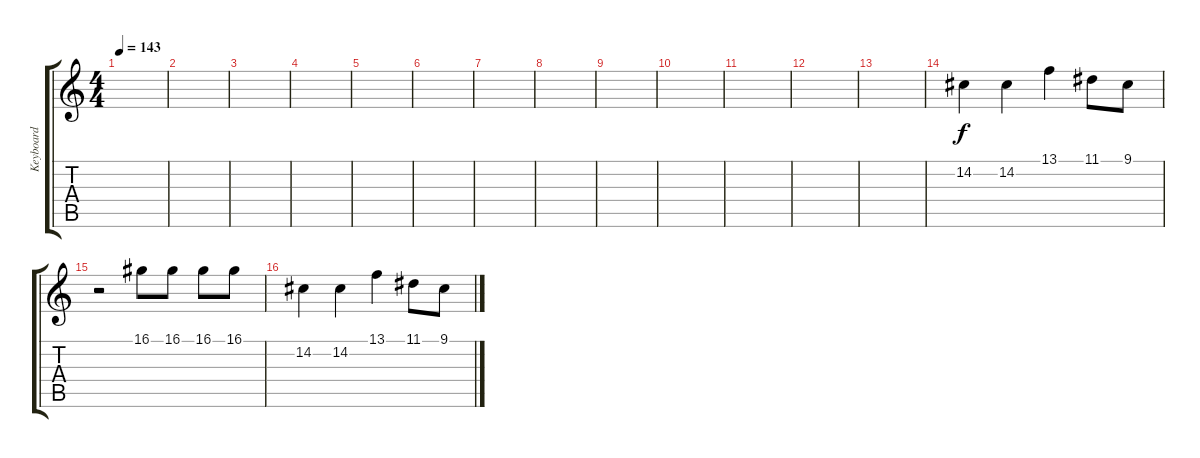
\track ("Keyboard" "Keyboard") {instrument blownbottle}
\staff {score tabs}
\tuning (E4 B3 G3 D3 A2 E2) {hide}
\ts (4 4)
\tempo 143
\clef g2
\ks c
|
|
|
|
|
|
|
|
|
|
|
|
|
14.2.4 14.2.4 13.1.4 11.1.8 9.1.8 |
r.2 16.1.8 16.1.8 16.1.8 16.1.8 |
14.2.4 14.2.4 13.1.4 11.1.8 9.1.8
